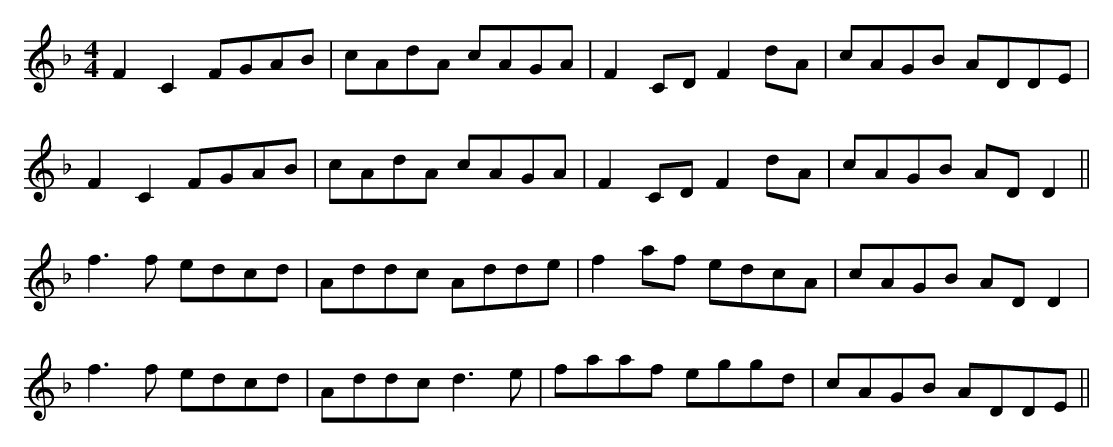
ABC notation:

X:1
M:4/4
K:F
F2C2 FGAB|cAdA cAGA|F2CD F2dA|cAGB ADDE|
F2C2 FGAB|cAdA cAGA|F2CD F2dA|cAGB ADD2||
f3f edcd|Addc Adde|f2af edcA|cAGB ADD2|
f3f edcd|Addc d3e|faaf eggd|cAGB ADDE||
